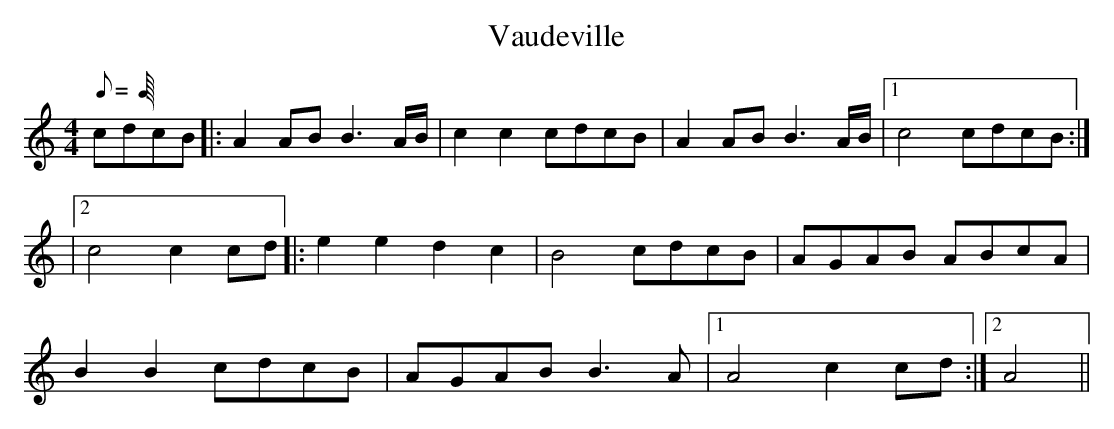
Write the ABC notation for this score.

X:1
T:Vaudeville
M:4/4
L:1/8
Q:C4=60
K:Am
cdcB |: A2 AB B3 A/B/ | c2 c2 cdcB | A2 AB B3 A/B/ |1 c4 cdcB :|
|2 c4 c2 cd |: e2 e2 d2 c2 | B4 cdcB | AGAB ABcA |
B2 B2 cdcB | AGAB B3 A |1 A4 c2 cd :|2 A4 ||
